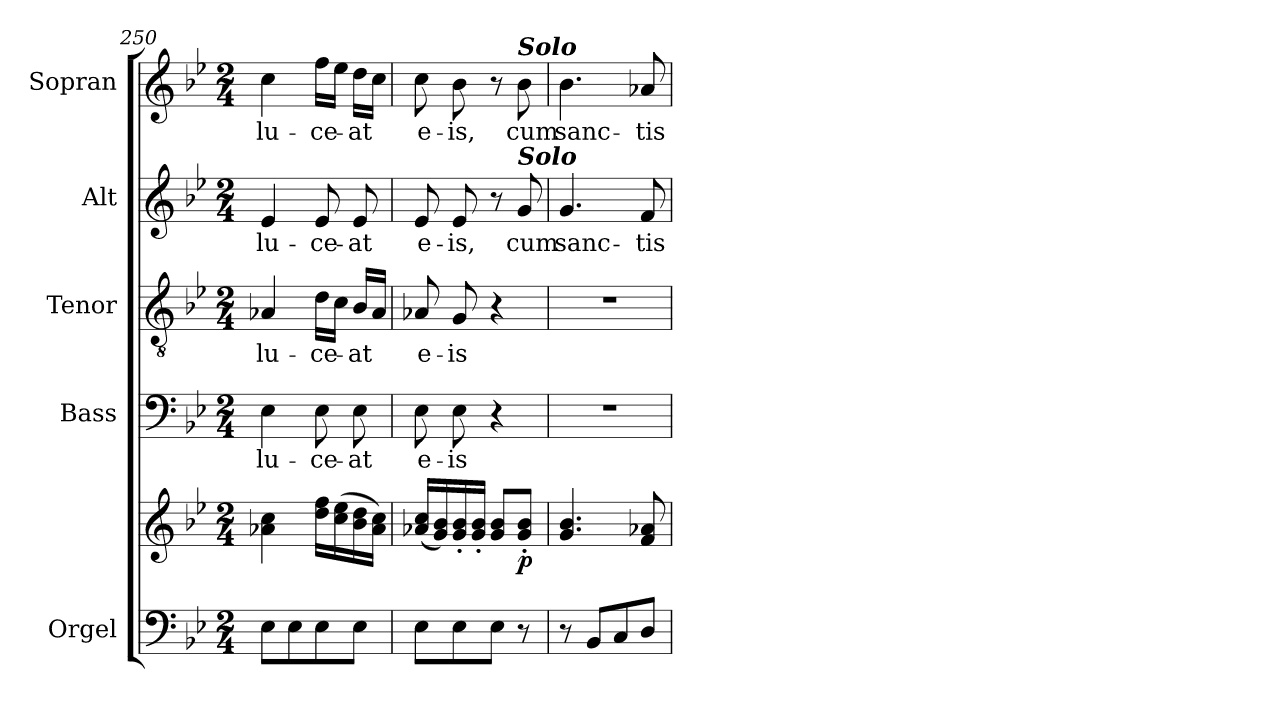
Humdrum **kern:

**kern	**kern	**dynam	**kern	**text	**kern	**text	**kern	**text	**kern	**text
*part5	*part5	*part5	*part4	*part4	*part3	*part3	*part2	*part2	*part1	*part1
*staff6	*staff5	*staff5/6	*staff4	*staff4	*staff3	*staff3	*staff2	*staff2	*staff1	*staff1
*I"Orgel	*	*	*I"Bass	*	*I"Tenor	*	*I"Alt	*	*I"Sopran	*
*I'Org.	*	*	*I'B.	*	*I'T.	*	*I'A.	*	*I'S.	*
*clefF4	*clefG2	*	*clefF4	*	*clefGv2	*	*clefG2	*	*clefG2	*
*k[b-e-]	*k[b-e-]	*	*k[b-e-]	*	*k[b-e-]	*	*k[b-e-]	*	*k[b-e-]	*
*B-:	*B-:	*	*B-:	*	*B-:	*	*B-:	*	*B-:	*
*M2/4	*M2/4	*	*M2/4	*	*M2/4	*	*M2/4	*	*M2/4	*
=250	=250	=250	=250	=250	=250	=250	=250	=250	=250	=250
!	!	!	!	!LO:LY:b	!	!LO:LY:b	!	!LO:LY:b	!	!LO:LY:b
8E-\L	4a-X\ 4cc\	.	4E-\	lu-	4A-X/	lu-	4e-/	lu-	4cc\	lu-
8E-\	.	.	.	.	.	.	.	.	.	.
!	!	!	!	!LO:LY:b	!	!LO:LY:b	!	!LO:LY:b	!	!LO:LY:b
8E-\	16dd\ 16ff\LL	.	8E-\	-ce-	16d\LL	-ce-	8e-/	-ce-	16ff\LL	-ce-
.	(>16cc\ 16ee-\	.	.	.	16c\JJ	.	.	.	16ee-\JJ	.
!	!	!	!	!LO:LY:b	!	!LO:LY:b	!	!LO:LY:b	!	!LO:LY:b
8E-\J	16b-\ 16dd\	.	8E-\	-at	16B-/LL	-at	8e-/	-at	16dd\LL	-at
.	16a-\ 16cc\JJ)	.	.	.	16A-/JJ	.	.	.	16cc\JJ	.
=251	=251	=251	=251	=251	=251	=251	=251	=251	=251	=251
!	!	!	!	!LO:LY:b	!	!LO:LY:b	!	!LO:LY:b	!	!LO:LY:b
8E-\L	(<16a-X/ 16cc/LL	.	8E-\	e-	8A-X/	e-	8e-/	e-	8cc\	e-
.	16g/ 16b-/)	.	.	.	.	.	.	.	.	.
!	!	!	!	!LO:LY:b	!	!LO:LY:b	!	!LO:LY:b	!	!LO:LY:b
8E-\	16g/'< 16b-/'<	.	8E-\	-is	8G/	-is	8e-/	-is,	8b-\	-is,
.	16g/'< 16b-/'<JJ	.	.	.	.	.	.	.	.	.
8E-\J	8g/ 8b-/L	.	4r	.	4r	.	8r	.	8r	.
!	!	!	!	!	!	!	!	!	!LO:TX:a:Bi:t=Solo	!
!	!	!	!	!	!	!	!LO:TX:a:Bi:t=Solo	!	!	!
!	!	!LO:DY:b	!	!	!	!	!	!LO:LY:b	!	!LO:LY:b
8r	8g/'< 8b-/'<J	p	.	.	.	.	8g/	cum	8b-\	cum
!!LO:LB:g=z
=252	=252	=252	=252	=252	=252	=252	=252	=252	=252	=252
!	!	!	!	!	!	!	!	!LO:LY:b	!	!LO:LY:b
8r	4.g/ 4.b-/	.	2r	.	2r	.	4.g/	sanc-	4.b-\	sanc-
8BB-/L	.	.	.	.	.	.	.	.	.	.
8C/	.	.	.	.	.	.	.	.	.	.
!	!	!	!	!	!	!	!	!LO:LY:b	!	!LO:LY:b
8D/J	8f/ 8a-X/	.	.	.	.	.	8f/	-tis	8a-X/	-tis
=	=	=	=	=	=	=	=	=	=	=
*-	*-	*-	*-	*-	*-	*-	*-	*-	*-	*-
